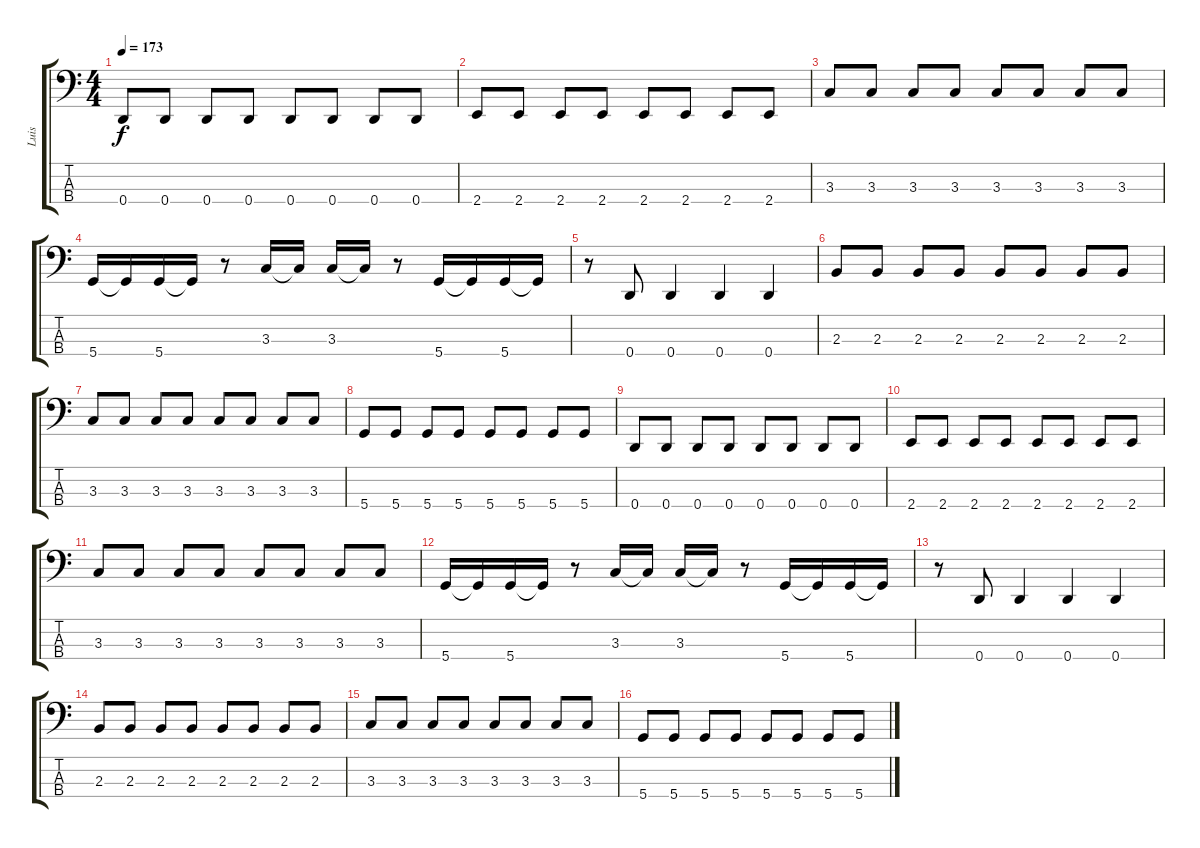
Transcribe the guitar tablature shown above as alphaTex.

\track ("Luis" "Luis") {instrument electricbassfinger}
\staff {score tabs}
\tuning (G2 D2 A1 D1) {hide}
\ts (4 4)
\tempo 173
\clef f4
\ks c
0.4.8{dy f} 0.4.8 0.4.8 0.4.8 0.4.8 0.4.8 0.4.8 0.4.8 |
2.4.8 2.4.8 2.4.8 2.4.8 2.4.8 2.4.8 2.4.8 2.4.8 |
3.3.8 3.3.8 3.3.8 3.3.8 3.3.8 3.3.8 3.3.8 3.3.8 |
5.4.16 5.4{t}.16 5.4.16 5.4{t}.16 r.8 3.3.16 3.3{t}.16 3.3.16 3.3{t}.16 r.8 5.4.16 5.4{t}.16 5.4.16 5.4{t}.16 |
r.8 0.4.8 0.4.4 0.4.4 0.4.4 |
2.3.8 2.3.8 2.3.8 2.3.8 2.3.8 2.3.8 2.3.8 2.3.8 |
3.3.8 3.3.8 3.3.8 3.3.8 3.3.8 3.3.8 3.3.8 3.3.8 |
5.4.8 5.4.8 5.4.8 5.4.8 5.4.8 5.4.8 5.4.8 5.4.8 |
0.4.8 0.4.8 0.4.8 0.4.8 0.4.8 0.4.8 0.4.8 0.4.8 |
2.4.8 2.4.8 2.4.8 2.4.8 2.4.8 2.4.8 2.4.8 2.4.8 |
3.3.8 3.3.8 3.3.8 3.3.8 3.3.8 3.3.8 3.3.8 3.3.8 |
5.4.16 5.4{t}.16 5.4.16 5.4{t}.16 r.8 3.3.16 3.3{t}.16 3.3.16 3.3{t}.16 r.8 5.4.16 5.4{t}.16 5.4.16 5.4{t}.16 |
r.8 0.4.8 0.4.4 0.4.4 0.4.4 |
2.3.8 2.3.8 2.3.8 2.3.8 2.3.8 2.3.8 2.3.8 2.3.8 |
3.3.8 3.3.8 3.3.8 3.3.8 3.3.8 3.3.8 3.3.8 3.3.8 |
5.4.8 5.4.8 5.4.8 5.4.8 5.4.8 5.4.8 5.4.8 5.4.8
